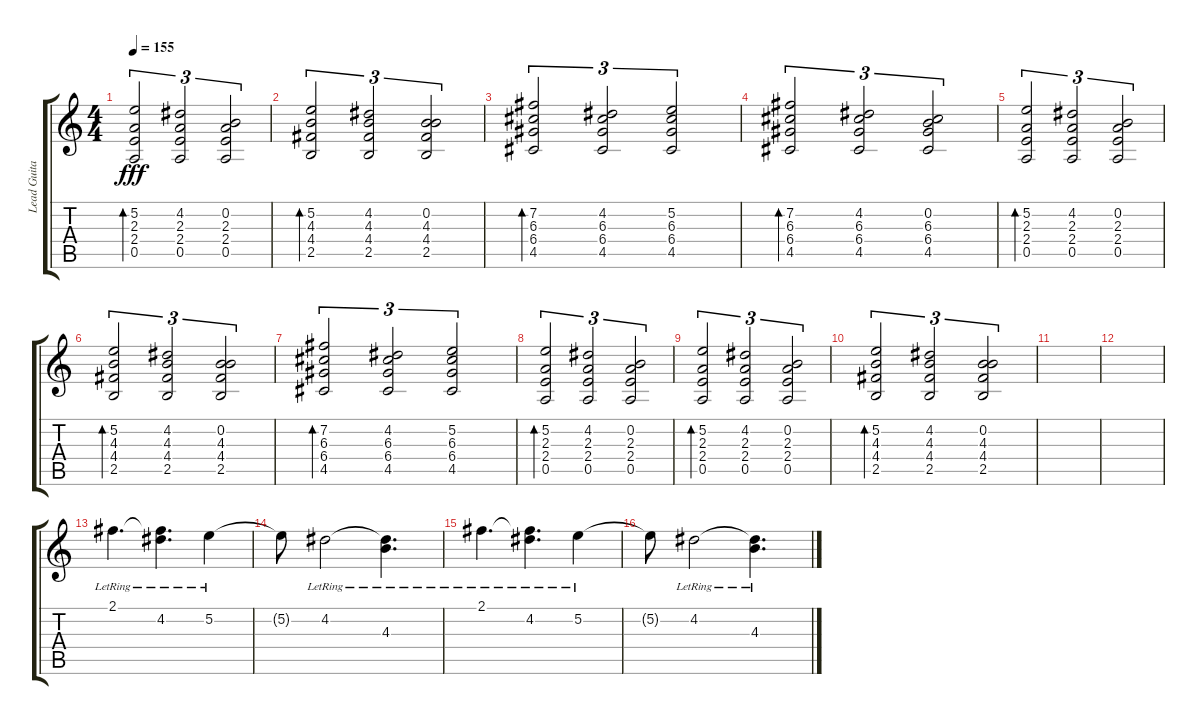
\track ("Lead Guitar(2nd)" "Lead Guita") {instrument electricguitarclean}
\staff {score tabs}
\tuning (E4 B3 G3 D3 A2 E2) {hide}
\ts (4 4)
\tempo 155
\clef g2
\ks c
(5.2 2.3 2.4 0.5).2{tu (3 2) bd 120 dy fff} (4.2 2.3 2.4 0.5).2{tu (3 2)} (0.2 2.3 2.4 0.5).2{tu (3 2)} |
(5.2 4.3 4.4 2.5).2{tu (3 2) bd 120} (4.2 4.3 4.4 2.5).2{tu (3 2)} (0.2 4.3 4.4 2.5).2{tu (3 2)} |
(7.2 6.3 6.4 4.5).2{tu (3 2) bd 120} (4.2 6.3 6.4 4.5).2{tu (3 2)} (5.2 6.3 6.4 4.5).2{tu (3 2)} |
(7.2 6.3 6.4 4.5).2{tu (3 2) bd 120} (4.2 6.3 6.4 4.5).2{tu (3 2)} (0.2 6.3 6.4 4.5).2{tu (3 2)} |
(5.2 2.3 2.4 0.5).2{tu (3 2) bd 120} (4.2 2.3 2.4 0.5).2{tu (3 2)} (0.2 2.3 2.4 0.5).2{tu (3 2)} |
(5.2 4.3 4.4 2.5).2{tu (3 2) bd 120} (4.2 4.3 4.4 2.5).2{tu (3 2)} (0.2 4.3 4.4 2.5).2{tu (3 2)} |
(7.2 6.3 6.4 4.5).2{tu (3 2) bd 120} (4.2 6.3 6.4 4.5).2{tu (3 2)} (5.2 6.3 6.4 4.5).2{tu (3 2)} |
(5.2 2.3 2.4 0.5).2{tu (3 2) bd 120} (4.2 2.3 2.4 0.5).2{tu (3 2)} (0.2 2.3 2.4 0.5).2{tu (3 2)} |
(5.2 2.3 2.4 0.5).2{tu (3 2) bd 120} (4.2 2.3 2.4 0.5).2{tu (3 2)} (0.2 2.3 2.4 0.5).2{tu (3 2)} |
(5.2 4.3 4.4 2.5).2{tu (3 2) bd 120} (4.2 4.3 4.4 2.5).2{tu (3 2)} (0.2 4.3 4.4 2.5).2{tu (3 2)} |
|
|
2.1{lr}.4{d} (2.1{t} 4.2{lr}).4{d} 5.2{lr}.4 |
5.2{t}.8 4.2{lr}.2 (4.2{t} 4.3{lr}).4{d} |
2.1{lr}.4{d} (2.1{t} 4.2{lr}).4{d} 5.2{lr}.4 |
5.2{t}.8 4.2{lr}.2 (4.2{t} 4.3{lr}).4{d}
